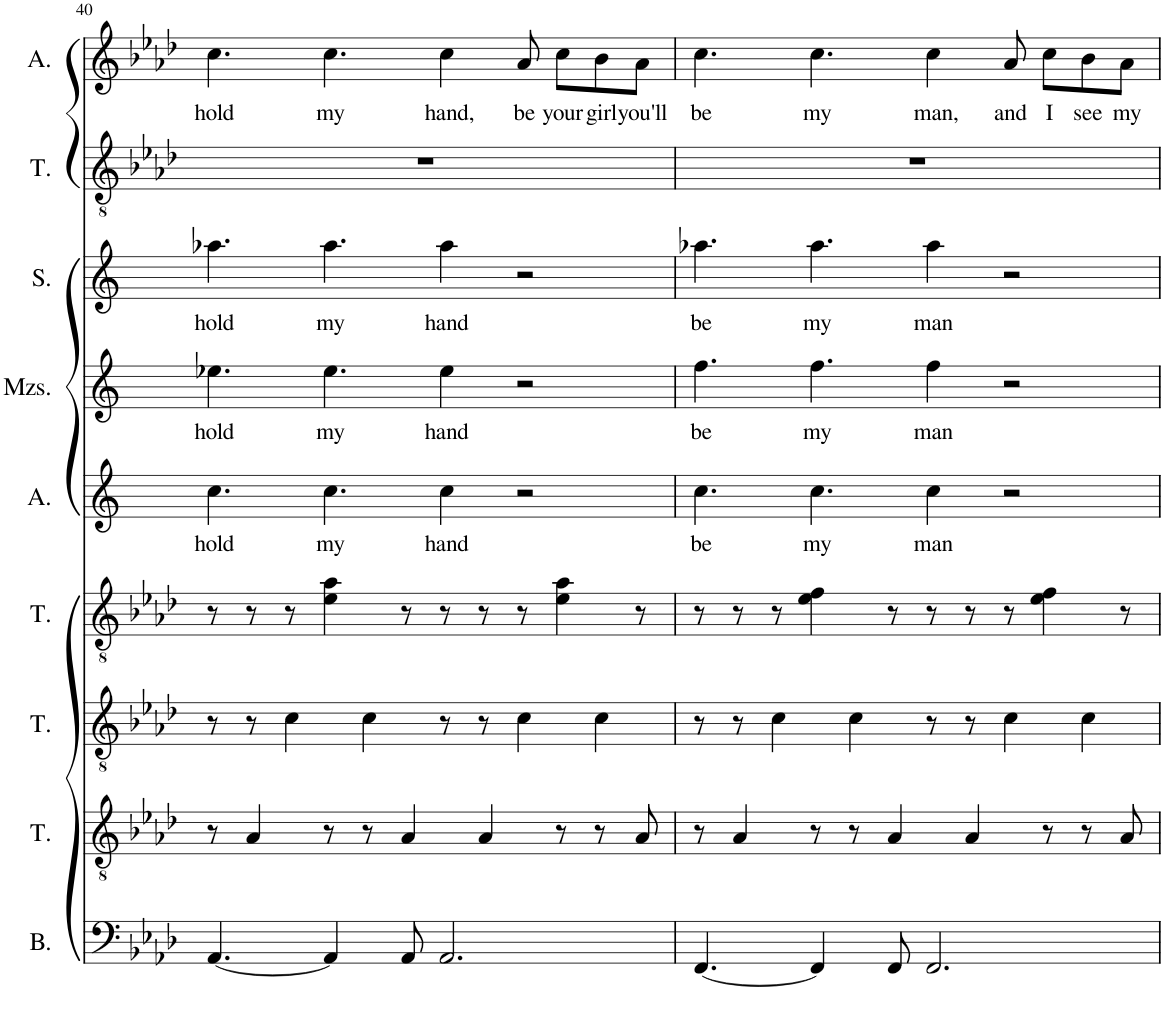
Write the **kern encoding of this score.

**kern	**kern	**kern	**kern	**kern	**text	**kern	**text	**kern	**text	**kern	**kern	**text
*part9	*part8	*part7	*part6	*part5	*part5	*part4	*part4	*part3	*part3	*part2	*part1	*part1
*staff9	*staff8	*staff7	*staff6	*staff5	*staff5	*staff4	*staff4	*staff3	*staff3	*staff2	*staff1	*staff1
*I"Bass	*I"Tenor	*I"Tenor	*I"Tenor	*I"Alto	*	*I"Mezzo-soprano	*	*I"Soprano	*	*I"Tenor	*I"Alto	*
*I'B.	*I'T.	*I'T.	*I'T.	*I'A.	*	*I'Mzs.	*	*I'S.	*	*I'T.	*I'A.	*
!!LO:PB:g=z
*clefF4	*clefGv2	*clefGv2	*clefGv2	*clefG2	*	*clefG2	*	*clefG2	*	*clefGv2	*clefG2	*
*k[b-e-a-d-]	*k[b-e-a-d-]	*k[b-e-a-d-]	*k[b-e-a-d-]	*k[]	*	*k[]	*	*k[]	*	*k[b-e-a-d-]	*k[b-e-a-d-]	*
*M12/8	*M12/8	*M12/8	*M12/8	*M12/8	*	*M12/8	*	*M12/8	*	*M12/8	*M12/8	*
=40	=40	=40	=40	=40	=40	=40	=40	=40	=40	=40	=40	=40
!	!	!	!	!	!LO:LY:b	!	!LO:LY:b	!	!LO:LY:b	!	!	!LO:LY:b
[4.AA-/	8r	8r	8r	4.cc\	hold	4.ee-X\	hold	4.aa-X\	hold	1.r	4.cc\	hold
.	4A-/	8r	8r	.	.	.	.	.	.	.	.	.
.	.	4c\	8r	.	.	.	.	.	.	.	.	.
!	!	!	!	!	!LO:LY:b	!	!LO:LY:b	!	!LO:LY:b	!	!	!LO:LY:b
4AA-/]	8r	.	4e-\ 4a-\	4.cc\	my	4.ee-\	my	4.aa-\	my	.	4.cc\	my
.	8r	4c\	.	.	.	.	.	.	.	.	.	.
8AA-/	4A-/	.	8r	.	.	.	.	.	.	.	.	.
!	!	!	!	!	!LO:LY:b	!	!LO:LY:b	!	!LO:LY:b	!	!	!LO:LY:b
2.AA-/	.	8r	8r	4cc\	hand	4ee-\	hand	4aa-\	hand	.	4cc\	hand,
.	4A-/	8r	8r	.	.	.	.	.	.	.	.	.
!	!	!	!	!	!	!	!	!	!	!	!	!LO:LY:b
.	.	4c\	8r	2r	.	2r	.	2r	.	.	8a-/	be
!	!	!	!	!	!	!	!	!	!	!	!	!LO:LY:b
.	8r	.	4e-\ 4a-\	.	.	.	.	.	.	.	8cc\L	your
!	!	!	!	!	!	!	!	!	!	!	!	!LO:LY:b
.	8r	4c\	.	.	.	.	.	.	.	.	8b-\	girl
!	!	!	!	!	!	!	!	!	!	!	!	!LO:LY:b
.	8A-/	.	8r	.	.	.	.	.	.	.	8a-\J	you'll
=41	=41	=41	=41	=41	=41	=41	=41	=41	=41	=41	=41	=41
!	!	!	!	!	!LO:LY:b	!	!LO:LY:b	!	!LO:LY:b	!	!	!LO:LY:b
[4.FF/	8r	8r	8r	4.cc\	-be	4.ff\	-be	4.aa-X\	-be	1.r	4.cc\	be
.	4A-/	8r	8r	.	.	.	.	.	.	.	.	.
.	.	4c\	8r	.	.	.	.	.	.	.	.	.
!	!	!	!	!	!LO:LY:b	!	!LO:LY:b	!	!LO:LY:b	!	!	!LO:LY:b
4FF/]	8r	.	4e-\ 4f\	4.cc\	my	4.ff\	my	4.aa-\	my	.	4.cc\	my
.	8r	4c\	.	.	.	.	.	.	.	.	.	.
8FF/	4A-/	.	8r	.	.	.	.	.	.	.	.	.
!	!	!	!	!	!LO:LY:b	!	!LO:LY:b	!	!LO:LY:b	!	!	!LO:LY:b
2.FF/	.	8r	8r	4cc\	man	4ff\	man	4aa-\	man	.	4cc\	man,
.	4A-/	8r	8r	.	.	.	.	.	.	.	.	.
!	!	!	!	!	!	!	!	!	!	!	!	!LO:LY:b
.	.	4c\	8r	2r	.	2r	.	2r	.	.	8a-/	and
!	!	!	!	!	!	!	!	!	!	!	!	!LO:LY:b
.	8r	.	4e-\ 4f\	.	.	.	.	.	.	.	8cc\L	I
!	!	!	!	!	!	!	!	!	!	!	!	!LO:LY:b
.	8r	4c\	.	.	.	.	.	.	.	.	8b-\	see
!	!	!	!	!	!	!	!	!	!	!	!	!LO:LY:b
.	8A-/	.	8r	.	.	.	.	.	.	.	8a-\J	my
=	=	=	=	=	=	=	=	=	=	=	=	=
*-	*-	*-	*-	*-	*-	*-	*-	*-	*-	*-	*-	*-
